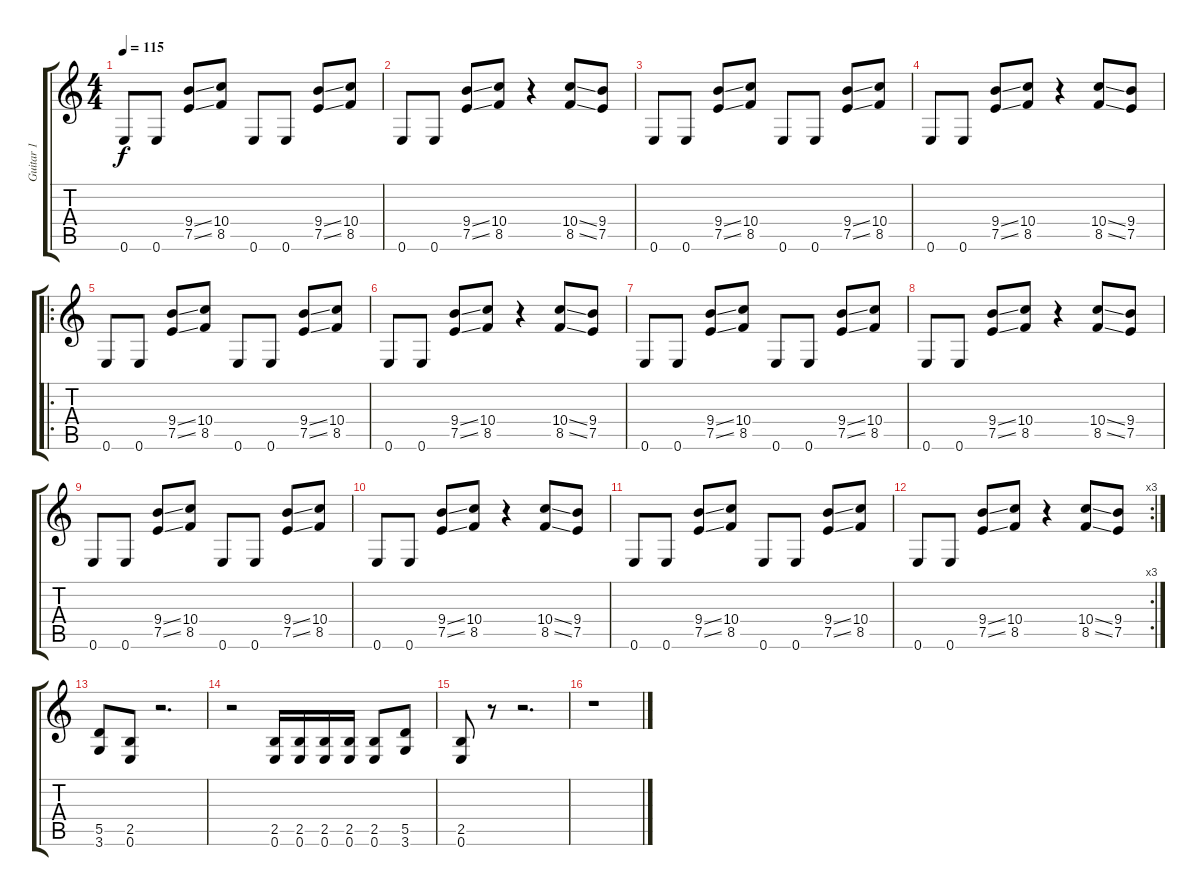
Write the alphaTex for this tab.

\track ("Guitar 1" "Guitar 1") {instrument distortionguitar}
\staff {score tabs}
\tuning (E4 B3 G3 D3 A2 E2) {hide}
\ts (4 4)
\tempo 115
\clef g2
\ks c
0.6.8{dy f} 0.6.8 (9.4{ss} 7.5{ss}).8 (10.4 8.5).8 0.6.8 0.6.8 (9.4{ss} 7.5{ss}).8 (10.4 8.5).8 |
0.6.8 0.6.8 (9.4{ss} 7.5{ss}).8 (10.4 8.5).8 r.4 (10.4{ss} 8.5{ss}).8 (9.4 7.5).8 |
0.6.8 0.6.8 (9.4{ss} 7.5{ss}).8 (10.4 8.5).8 0.6.8 0.6.8 (9.4{ss} 7.5{ss}).8 (10.4 8.5).8 |
0.6.8 0.6.8 (9.4{ss} 7.5{ss}).8 (10.4 8.5).8 r.4 (10.4{ss} 8.5{ss}).8 (9.4 7.5).8 |
\ro
0.6.8 0.6.8 (9.4{ss} 7.5{ss}).8 (10.4 8.5).8 0.6.8 0.6.8 (9.4{ss} 7.5{ss}).8 (10.4 8.5).8 |
0.6.8 0.6.8 (9.4{ss} 7.5{ss}).8 (10.4 8.5).8 r.4 (10.4{ss} 8.5{ss}).8 (9.4 7.5).8 |
0.6.8 0.6.8 (9.4{ss} 7.5{ss}).8 (10.4 8.5).8 0.6.8 0.6.8 (9.4{ss} 7.5{ss}).8 (10.4 8.5).8 |
0.6.8 0.6.8 (9.4{ss} 7.5{ss}).8 (10.4 8.5).8 r.4 (10.4{ss} 8.5{ss}).8 (9.4 7.5).8 |
0.6.8 0.6.8 (9.4{ss} 7.5{ss}).8 (10.4 8.5).8 0.6.8 0.6.8 (9.4{ss} 7.5{ss}).8 (10.4 8.5).8 |
0.6.8 0.6.8 (9.4{ss} 7.5{ss}).8 (10.4 8.5).8 r.4 (10.4{ss} 8.5{ss}).8 (9.4 7.5).8 |
0.6.8 0.6.8 (9.4{ss} 7.5{ss}).8 (10.4 8.5).8 0.6.8 0.6.8 (9.4{ss} 7.5{ss}).8 (10.4 8.5).8 |
\rc 3
0.6.8 0.6.8 (9.4{ss} 7.5{ss}).8 (10.4 8.5).8 r.4 (10.4{ss} 8.5{ss}).8 (9.4 7.5).8 |
(5.5 3.6).8 (2.5 0.6).8 r.2{d} |
r.2 (2.5 0.6).16 (2.5 0.6).16 (2.5 0.6).16 (2.5 0.6).16 (2.5 0.6).8 (5.5 3.6).8 |
(2.5 0.6).8 r.8 r.2{d} |
r.1
